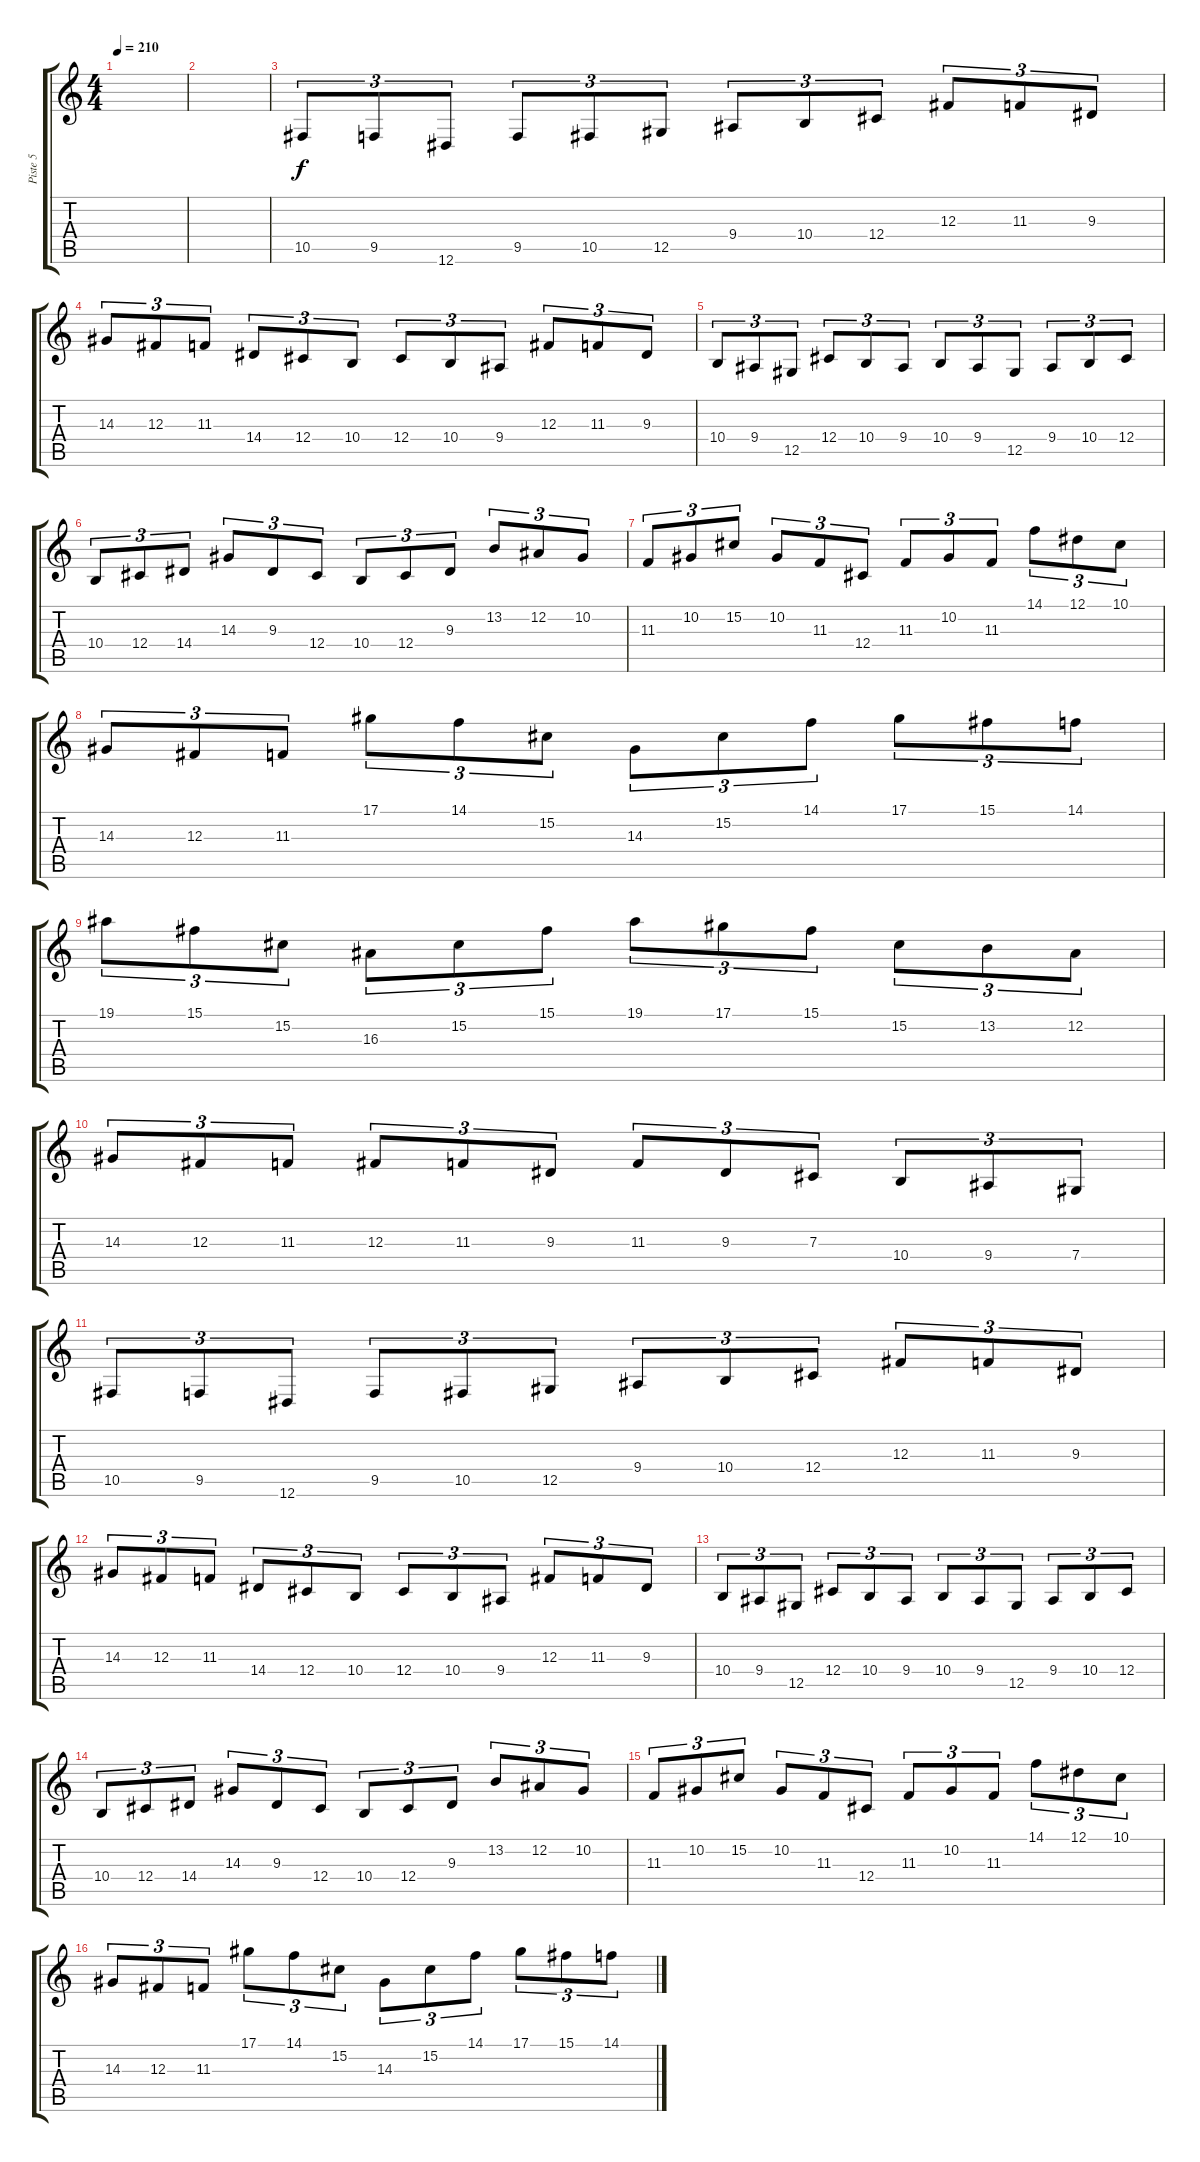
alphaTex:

\track ("Piste 5" "Piste 5") {instrument clavinet}
\staff {score tabs}
\tuning (Eb4 Bb3 Gb3 Db3 Ab2 Eb2) {hide}
\ts (4 4)
\tempo 210
\clef g2
\ks c
|
|
10.5.8{tu (3 2)} 9.5.8{tu (3 2)} 12.6.8{tu (3 2)} 9.5.8{tu (3 2)} 10.5.8{tu (3 2)} 12.5.8{tu (3 2)} 9.4.8{tu (3 2)} 10.4.8{tu (3 2)} 12.4.8{tu (3 2)} 12.3.8{tu (3 2)} 11.3.8{tu (3 2)} 9.3.8{tu (3 2)} |
14.3.8{tu (3 2)} 12.3.8{tu (3 2)} 11.3.8{tu (3 2)} 14.4.8{tu (3 2)} 12.4.8{tu (3 2)} 10.4.8{tu (3 2)} 12.4.8{tu (3 2)} 10.4.8{tu (3 2)} 9.4.8{tu (3 2)} 12.3.8{tu (3 2)} 11.3.8{tu (3 2)} 9.3.8{tu (3 2)} |
10.4.8{tu (3 2)} 9.4.8{tu (3 2)} 12.5.8{tu (3 2)} 12.4.8{tu (3 2)} 10.4.8{tu (3 2)} 9.4.8{tu (3 2)} 10.4.8{tu (3 2)} 9.4.8{tu (3 2)} 12.5.8{tu (3 2)} 9.4.8{tu (3 2)} 10.4.8{tu (3 2)} 12.4.8{tu (3 2)} |
10.4.8{tu (3 2)} 12.4.8{tu (3 2)} 14.4.8{tu (3 2)} 14.3.8{tu (3 2)} 9.3.8{tu (3 2)} 12.4.8{tu (3 2)} 10.4.8{tu (3 2)} 12.4.8{tu (3 2)} 9.3.8{tu (3 2)} 13.2.8{tu (3 2)} 12.2.8{tu (3 2)} 10.2.8{tu (3 2)} |
11.3.8{tu (3 2)} 10.2.8{tu (3 2)} 15.2.8{tu (3 2)} 10.2.8{tu (3 2)} 11.3.8{tu (3 2)} 12.4.8{tu (3 2)} 11.3.8{tu (3 2)} 10.2.8{tu (3 2)} 11.3.8{tu (3 2)} 14.1.8{tu (3 2)} 12.1.8{tu (3 2)} 10.1.8{tu (3 2)} |
14.3.8{tu (3 2)} 12.3.8{tu (3 2)} 11.3.8{tu (3 2)} 17.1.8{tu (3 2)} 14.1.8{tu (3 2)} 15.2.8{tu (3 2)} 14.3.8{tu (3 2)} 15.2.8{tu (3 2)} 14.1.8{tu (3 2)} 17.1.8{tu (3 2)} 15.1.8{tu (3 2)} 14.1.8{tu (3 2)} |
19.1.8{tu (3 2)} 15.1.8{tu (3 2)} 15.2.8{tu (3 2)} 16.3.8{tu (3 2)} 15.2.8{tu (3 2)} 15.1.8{tu (3 2)} 19.1.8{tu (3 2)} 17.1.8{tu (3 2)} 15.1.8{tu (3 2)} 15.2.8{tu (3 2)} 13.2.8{tu (3 2)} 12.2.8{tu (3 2)} |
14.3.8{tu (3 2)} 12.3.8{tu (3 2)} 11.3.8{tu (3 2)} 12.3.8{tu (3 2)} 11.3.8{tu (3 2)} 9.3.8{tu (3 2)} 11.3.8{tu (3 2)} 9.3.8{tu (3 2)} 7.3.8{tu (3 2)} 10.4.8{tu (3 2)} 9.4.8{tu (3 2)} 7.4.8{tu (3 2)} |
10.5.8{tu (3 2)} 9.5.8{tu (3 2)} 12.6.8{tu (3 2)} 9.5.8{tu (3 2)} 10.5.8{tu (3 2)} 12.5.8{tu (3 2)} 9.4.8{tu (3 2)} 10.4.8{tu (3 2)} 12.4.8{tu (3 2)} 12.3.8{tu (3 2)} 11.3.8{tu (3 2)} 9.3.8{tu (3 2)} |
14.3.8{tu (3 2)} 12.3.8{tu (3 2)} 11.3.8{tu (3 2)} 14.4.8{tu (3 2)} 12.4.8{tu (3 2)} 10.4.8{tu (3 2)} 12.4.8{tu (3 2)} 10.4.8{tu (3 2)} 9.4.8{tu (3 2)} 12.3.8{tu (3 2)} 11.3.8{tu (3 2)} 9.3.8{tu (3 2)} |
10.4.8{tu (3 2)} 9.4.8{tu (3 2)} 12.5.8{tu (3 2)} 12.4.8{tu (3 2)} 10.4.8{tu (3 2)} 9.4.8{tu (3 2)} 10.4.8{tu (3 2)} 9.4.8{tu (3 2)} 12.5.8{tu (3 2)} 9.4.8{tu (3 2)} 10.4.8{tu (3 2)} 12.4.8{tu (3 2)} |
10.4.8{tu (3 2)} 12.4.8{tu (3 2)} 14.4.8{tu (3 2)} 14.3.8{tu (3 2)} 9.3.8{tu (3 2)} 12.4.8{tu (3 2)} 10.4.8{tu (3 2)} 12.4.8{tu (3 2)} 9.3.8{tu (3 2)} 13.2.8{tu (3 2)} 12.2.8{tu (3 2)} 10.2.8{tu (3 2)} |
11.3.8{tu (3 2)} 10.2.8{tu (3 2)} 15.2.8{tu (3 2)} 10.2.8{tu (3 2)} 11.3.8{tu (3 2)} 12.4.8{tu (3 2)} 11.3.8{tu (3 2)} 10.2.8{tu (3 2)} 11.3.8{tu (3 2)} 14.1.8{tu (3 2)} 12.1.8{tu (3 2)} 10.1.8{tu (3 2)} |
14.3.8{tu (3 2)} 12.3.8{tu (3 2)} 11.3.8{tu (3 2)} 17.1.8{tu (3 2)} 14.1.8{tu (3 2)} 15.2.8{tu (3 2)} 14.3.8{tu (3 2)} 15.2.8{tu (3 2)} 14.1.8{tu (3 2)} 17.1.8{tu (3 2)} 15.1.8{tu (3 2)} 14.1.8{tu (3 2)}
